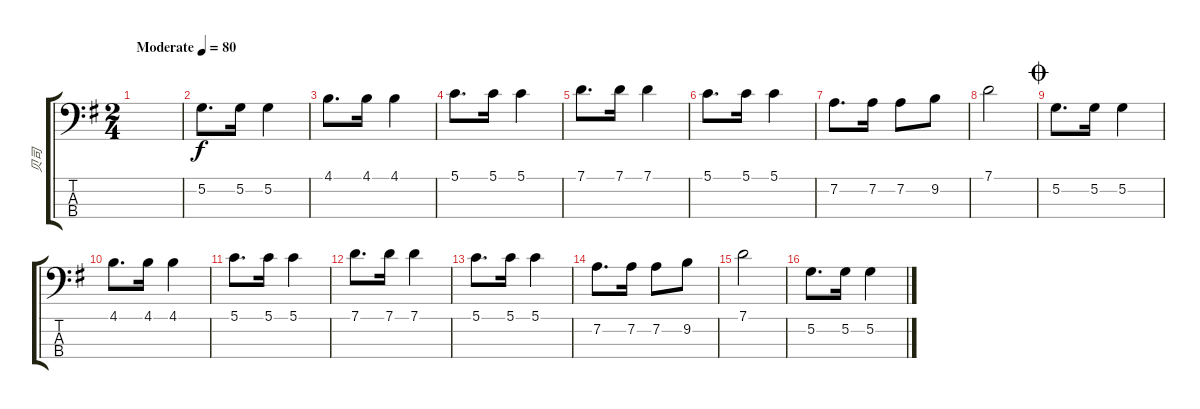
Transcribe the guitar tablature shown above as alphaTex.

\track ("贝司" "贝司") {instrument electricbassfinger}
\staff {score tabs}
\tuning (G2 D2 A1 E1) {hide}
\ts (2 4)
\tempo (80 "Moderate")
\clef f4
\ks g
|
5.2.8{d} 5.2.16 5.2.4 |
4.1.8{d} 4.1.16 4.1.4 |
5.1.8{d} 5.1.16 5.1.4 |
7.1.8{d} 7.1.16 7.1.4 |
5.1.8{d} 5.1.16 5.1.4 |
7.2.8{d} 7.2.16 7.2.8 9.2.8 |
7.1.2 |
\jump coda
5.2.8{d} 5.2.16 5.2.4 |
4.1.8{d} 4.1.16 4.1.4 |
5.1.8{d} 5.1.16 5.1.4 |
7.1.8{d} 7.1.16 7.1.4 |
5.1.8{d} 5.1.16 5.1.4 |
7.2.8{d} 7.2.16 7.2.8 9.2.8 |
7.1.2 |
5.2.8{d} 5.2.16 5.2.4
